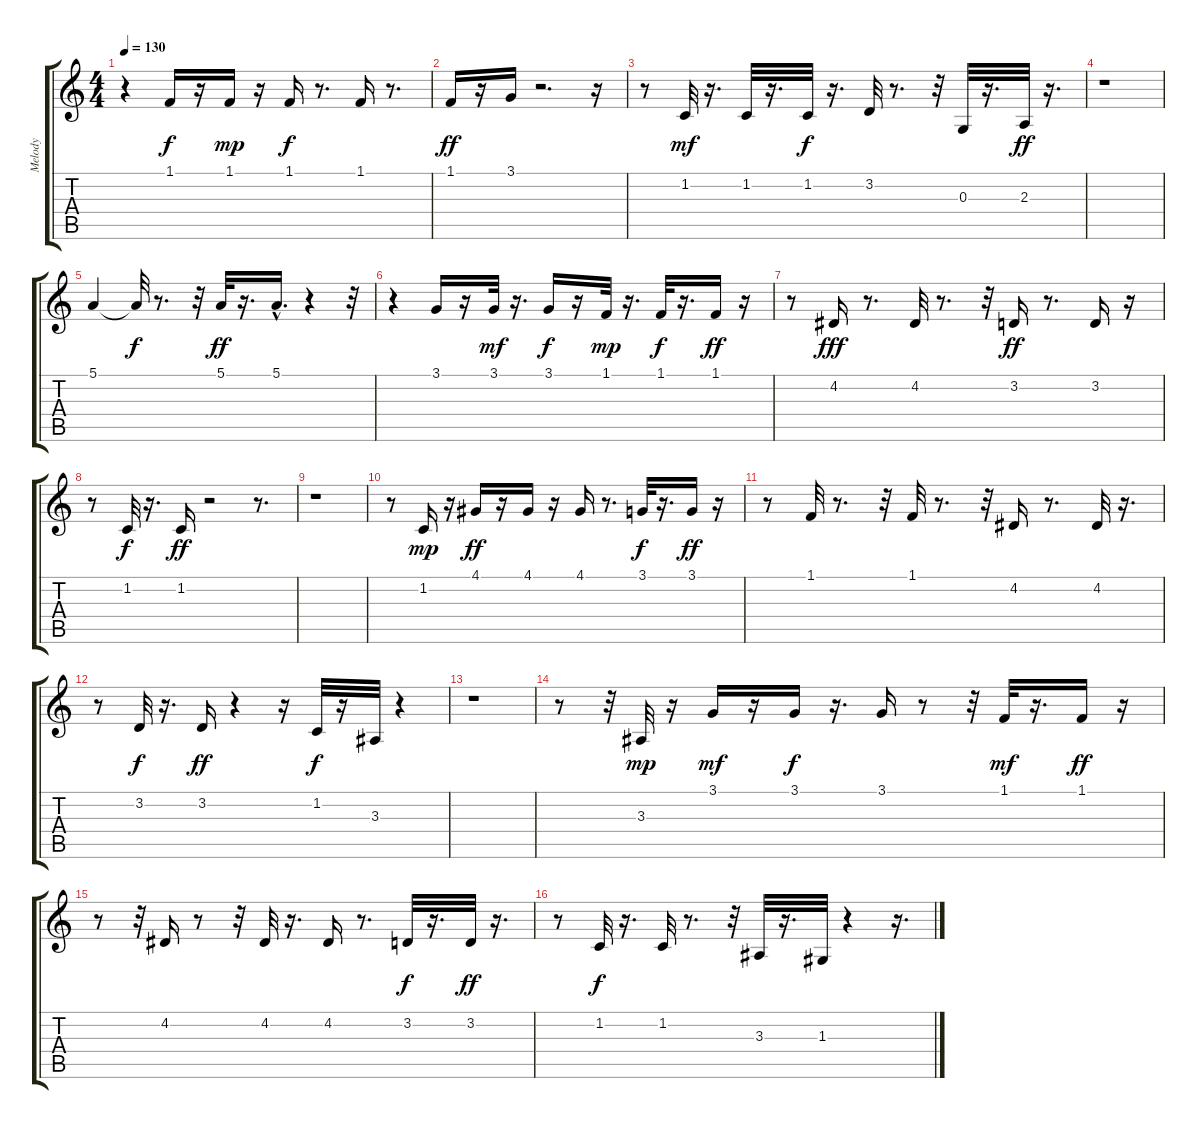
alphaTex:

\track ("Melody" "Melody") {instrument fx5brightness}
\staff {score tabs}
\tuning (E4 B3 G3 D3 A2 E2) {hide}
\ts (4 4)
\tempo 130
\clef g2
\ks c
r.4{dy f} 1.1.16 r.16 1.1.16{dy mp} r.16 1.1.16{dy f} r.8{d} 1.1.16 r.8{d} |
1.1.16{dy ff} r.16 3.1.16 r.2{d} r.16 |
r.8 1.2.32{dy mf} r.16{d} 1.2.32 r.16{d} 1.2.32{dy f} r.16{d} 3.2.32 r.8{d} r.32 0.3.32 r.16{d} 2.3.32{dy ff} r.16{d} |
r.1 |
5.1.4 5.1{t}.32{dy f} r.8{d} r.32 5.1.32{dy ff} r.16{d} 5.1{hac}.16{d} r.4 r.32 |
r.4 3.1.16 r.16 3.1.32{dy mf} r.16{d} 3.1.16{dy f} r.16 1.1.32{dy mp} r.16{d} 1.1.32{dy f} r.16{d} 1.1.16{dy ff} r.16 |
r.8 4.2.16{dy fff} r.8{d} 4.2.32 r.8{d} r.32 3.2.16{dy ff} r.8{d} 3.2.16 r.16 |
r.8 1.2.32{dy f} r.16{d} 1.2.16{dy ff} r.2 r.8{d} |
r.1 |
r.8 1.2.16{dy mp} r.16 4.1.16{dy ff} r.16 4.1.16 r.16 4.1.16 r.8{d} 3.1.32{dy f} r.16{d} 3.1.16{dy ff} r.16 |
r.8 1.1.32 r.8{d} r.32 1.1.32 r.8{d} r.32 4.2.16 r.8{d} 4.2.32 r.16{d} |
r.8 3.2.32{dy f} r.16{d} 3.2.16{dy ff} r.4 r.16 1.2.32{dy f} r.16 3.3.32 r.4 |
r.1 |
r.8 r.32 3.3.32{dy mp} r.16 3.1.16{dy mf} r.16 3.1.16{dy f} r.16{d} 3.1.16 r.8 r.32 1.1.32{dy mf} r.16{d} 1.1.16{dy ff} r.16 |
r.8 r.32 4.2.16 r.8 r.32 4.2.32 r.16{d} 4.2.16 r.8{d} 3.2.32{dy f} r.16{d} 3.2.32{dy ff} r.16{d} |
r.8 1.2.32{dy f} r.16{d} 1.2.32 r.8{d} r.32 3.3.32 r.16{d} 1.3.32 r.4 r.16{d}
